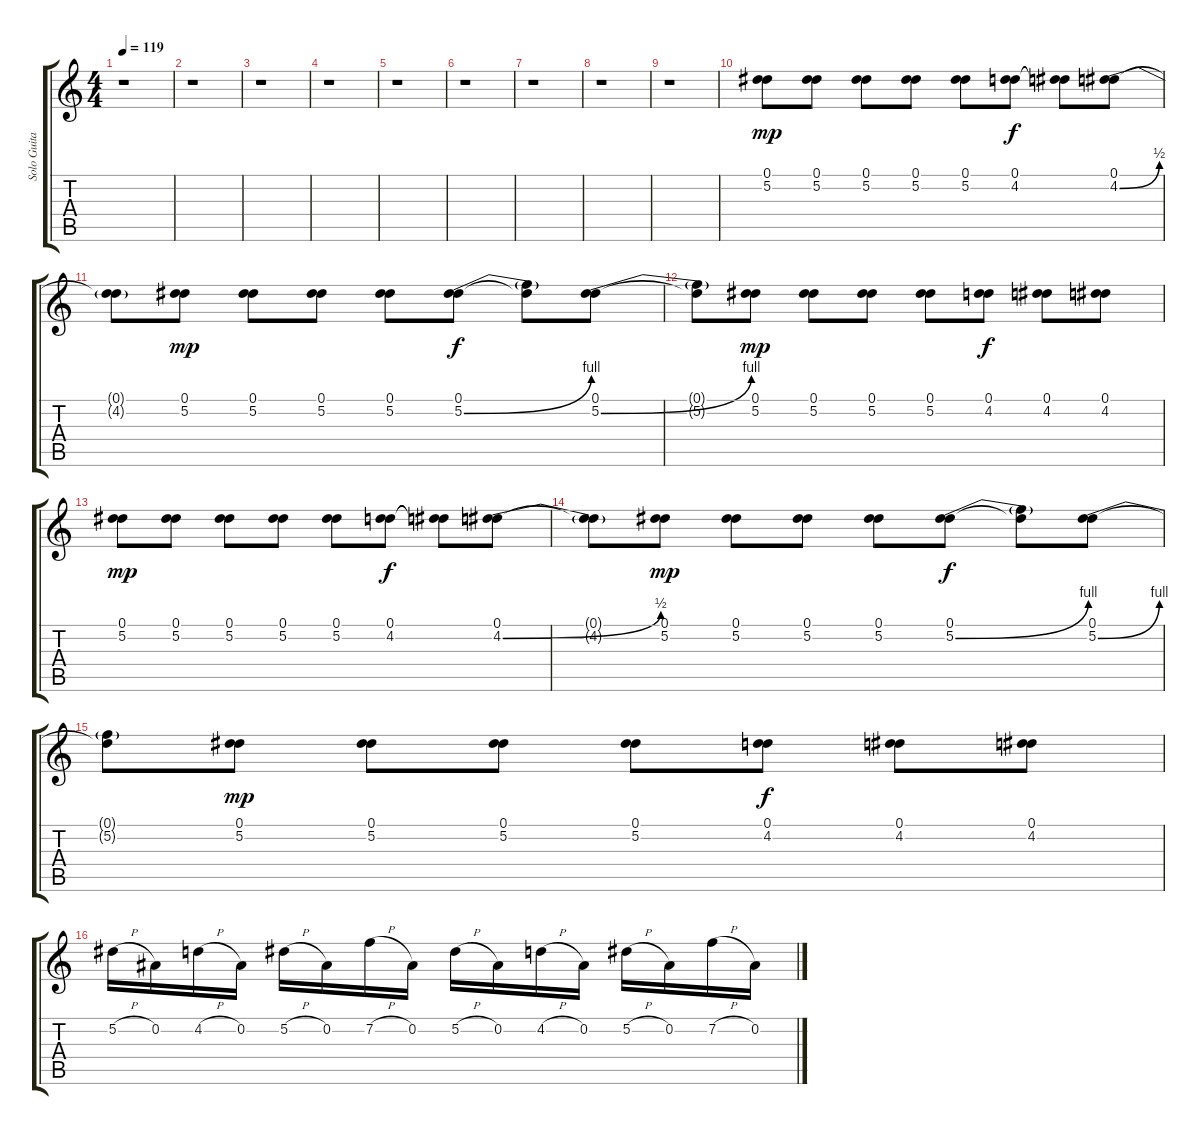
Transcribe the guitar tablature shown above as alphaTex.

\track ("Solo Guitar" "Solo Guita") {instrument overdrivenguitar}
\staff {score tabs}
\tuning (Eb4 Bb3 Gb3 Db3 Ab2 Eb2) {hide}
\ts (4 4)
\tempo 119
\clef g2
\ks c
r.1{dy mp} |
r.1 |
r.1 |
r.1 |
r.1 |
r.1 |
r.1 |
r.1 |
r.1 |
(0.1 5.2).8 (0.1 5.2).8 (0.1 5.2).8 (0.1 5.2).8 (0.1 5.2).8 (0.1 4.2).8{dy f} (0.1{t} 4.2{t}).8 (0.1 4.2{be (bend 0 0 60 2)}).8 |
(0.1{t} 4.2{t}).8 (0.1 5.2).8{dy mp} (0.1 5.2).8 (0.1 5.2).8 (0.1 5.2).8 (0.1 5.2{be (bend 0 0 60 4)}).8{dy f} (0.1{t} 5.2{t}).8 (0.1 5.2{be (bend 0 0 60 4)}).8 |
(0.1{t} 5.2{t}).8 (0.1 5.2).8{dy mp} (0.1 5.2).8 (0.1 5.2).8 (0.1 5.2).8 (0.1 4.2).8{dy f} (0.1 4.2).8 (0.1 4.2).8 |
(0.1 5.2).8{dy mp} (0.1 5.2).8 (0.1 5.2).8 (0.1 5.2).8 (0.1 5.2).8 (0.1 4.2).8{dy f} (0.1{t} 4.2{t}).8 (0.1 4.2{be (bend 0 0 60 2)}).8 |
(0.1{t} 4.2{t}).8 (0.1 5.2).8{dy mp} (0.1 5.2).8 (0.1 5.2).8 (0.1 5.2).8 (0.1 5.2{be (bend 0 0 60 4)}).8{dy f} (0.1{t} 5.2{t}).8 (0.1 5.2{be (bend 0 0 60 4)}).8 |
(0.1{t} 5.2{t}).8 (0.1 5.2).8{dy mp} (0.1 5.2).8 (0.1 5.2).8 (0.1 5.2).8 (0.1 4.2).8{dy f} (0.1 4.2).8 (0.1 4.2).8 |
5.2{h}.16 0.2.16 4.2{h}.16 0.2.16 5.2{h}.16 0.2.16 7.2{h}.16 0.2.16 5.2{h}.16 0.2.16 4.2{h}.16 0.2.16 5.2{h}.16 0.2.16 7.2{h}.16 0.2.16
